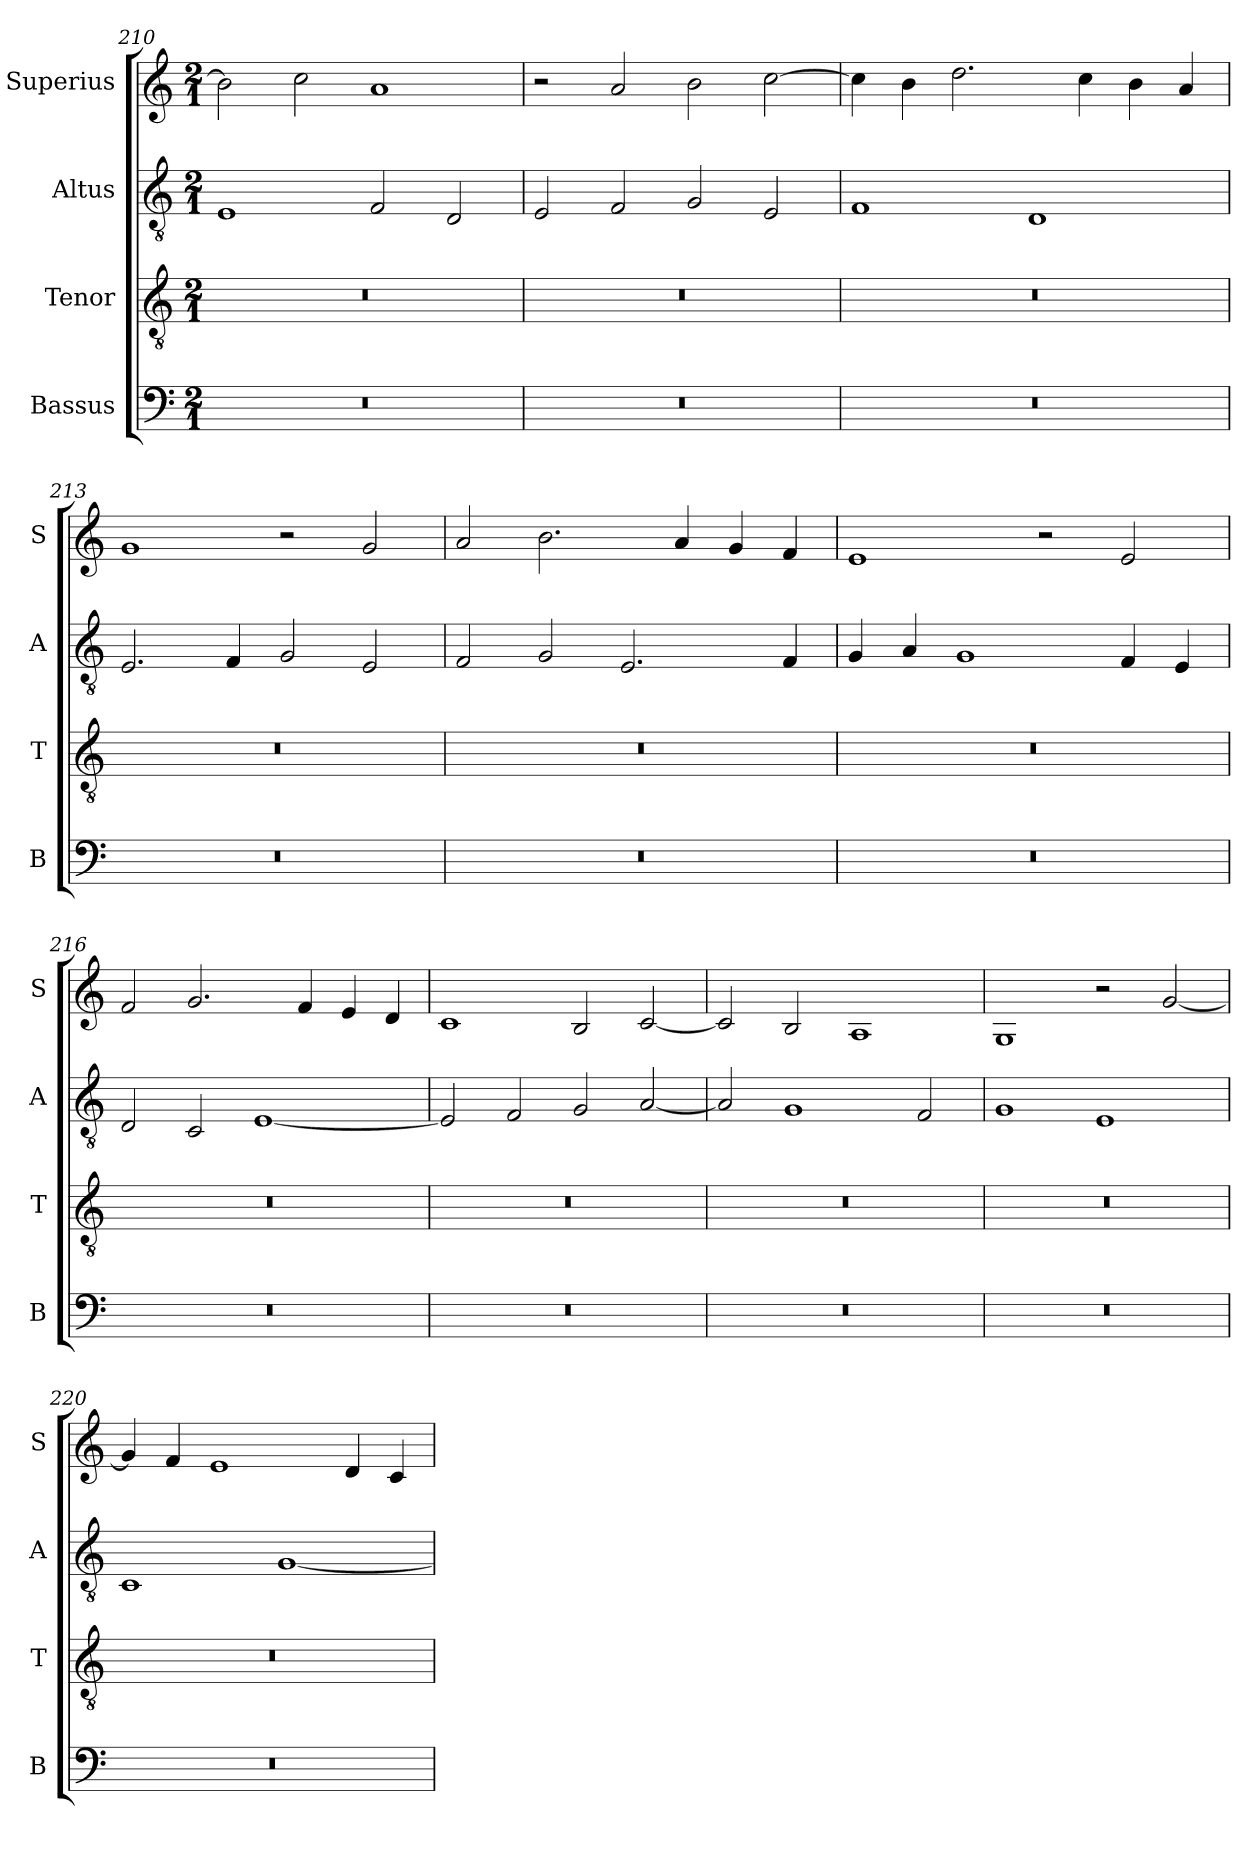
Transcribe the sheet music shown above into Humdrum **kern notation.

**kern	**kern	**kern	**kern
*part4	*part3	*part2	*part1
*staff4	*staff3	*staff2	*staff1
*I"Bassus	*I"Tenor	*I"Altus	*I"Superius
*I'B	*I'T	*I'A	*I'S
*clefF4	*clefGv2	*clefGv2	*clefG2
*k[]	*k[]	*k[]	*k[]
*M2/1	*M2/1	*M2/1	*M2/1
=210	=210	=210	=210
0r	0r	1E	2b\]
.	.	.	2cc\
.	.	2F/	1a
.	.	2D/	.
=211	=211	=211	=211
0r	0r	2E/	2r
.	.	2F/	2a/
.	.	2G/	2b\
.	.	2E/	[2cc\
=212	=212	=212	=212
0r	0r	1F	4cc\]
.	.	.	4b\
.	.	.	2.dd\
.	.	1D	.
.	.	.	4cc\
.	.	.	4b\
.	.	.	4a/
=213	=213	=213	=213
0r	0r	2.E/	1g
.	.	4F/	.
.	.	2G/	2r
.	.	2E/	2g/
=214	=214	=214	=214
0r	0r	2F/	2a/
.	.	2G/	2.b\
.	.	2.E/	.
.	.	.	4a/
.	.	.	4g/
.	.	4F/	4f/
=215	=215	=215	=215
0r	0r	4G/	1e
.	.	4A/	.
.	.	1G	.
.	.	.	2r
.	.	4F/	2e/
.	.	4E/	.
=216	=216	=216	=216
0r	0r	2D/	2f/
.	.	2C/	2.g/
.	.	[1E	.
.	.	.	4f/
.	.	.	4e/
.	.	.	4d/
=217	=217	=217	=217
0r	0r	2E/]	1c
.	.	2F/	.
.	.	2G/	2B/
.	.	[2A/	[2c/
=218	=218	=218	=218
0r	0r	2A/]	2c/]
.	.	1G	2B/
.	.	.	1A
.	.	2F/	.
=219	=219	=219	=219
0r	0r	1G	1G
.	.	1E	2r
.	.	.	[2g/
=220	=220	=220	=220
0r	0r	1C	4g/]
.	.	.	4f/
.	.	.	1e
.	.	[1G	.
.	.	.	4d/
.	.	.	4c/
=	=	=	=
*-	*-	*-	*-
